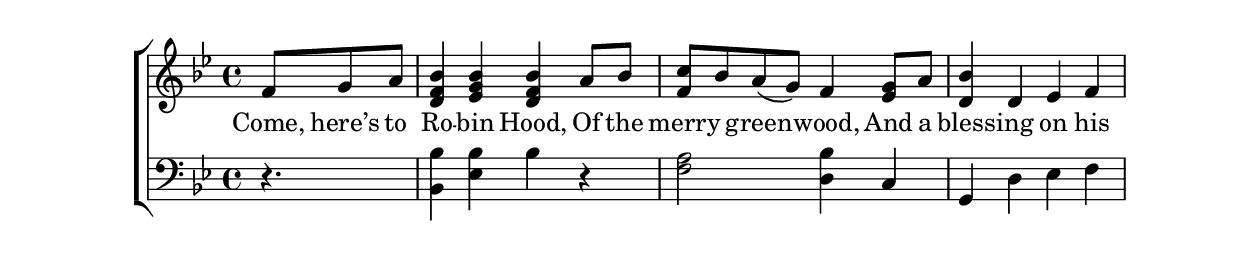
\version "2.22.0"
\language "english"

global = {
  \time 4/4
  \key bf \major
}

mBreak = { \break }
lalign = { \once \override  LyricText.self-alignment-X = #LEFT }
dynamicsX =
#(define-music-function (offset)(number?)
   #{
     \once \override DynamicText.X-offset = $offset
     \once \override DynamicLineSpanner.Y-offset = #0
   #})
hyphen = { \once \override LyricHyphen.minimum-distance = #1.0 }

\header {
  %	title = \markup {\medium \caps "Title."}
  %	poet = ""
  %	composer = ""

  meter = \markup {\italic ""}
  %	arranger = ""
}
\score {

  \new ChoirStaff {
    <<
      \new Staff = "up"  {
        <<
          \global
          \new 	Voice = "one" 	\fixed c' {
            %\voiceOne
            \partial 8*3 f8 g a | <d f bf>4 <ef g bf> <d f bf> a8 bf | <f c'>8 bf a_( g) f4 <ef g>8 a | <d bf>4 d ef f | \mBreak
            
          }	% end voice one
          \new Voice  \fixed c' {
            \voiceTwo
          } % end voice two
        >>
      } % end staff up

      \new Lyrics \lyricmode {	% verse one
Come,8 here’s to | Ro4 -- bin Hood, Of8 the | merry4 green -- wood, And8 a | bless4 -- ing on4 his |
      }	% end lyrics verse one

      \new   Staff = "down" {
        <<
          \clef bass
          \global
          \new Voice {
            %\voiceThree
            r4. | <bf, bf>4 <ef bf> bf r | <f a>2 <d bf>4 c | g, d ef f |
          } % end voice three

          \new 	Voice {
            \voiceFour
          }	% end voice four

        >>
      } % end staff down
    >>
  } % end choir staff

  \layout{
    \context{
      \Score {
        \omit  BarNumber
        %\override LyricText.self-alignment-X = #LEFT
      }%end score
    }%end context
  }%end layout

  \midi{}

}%end score